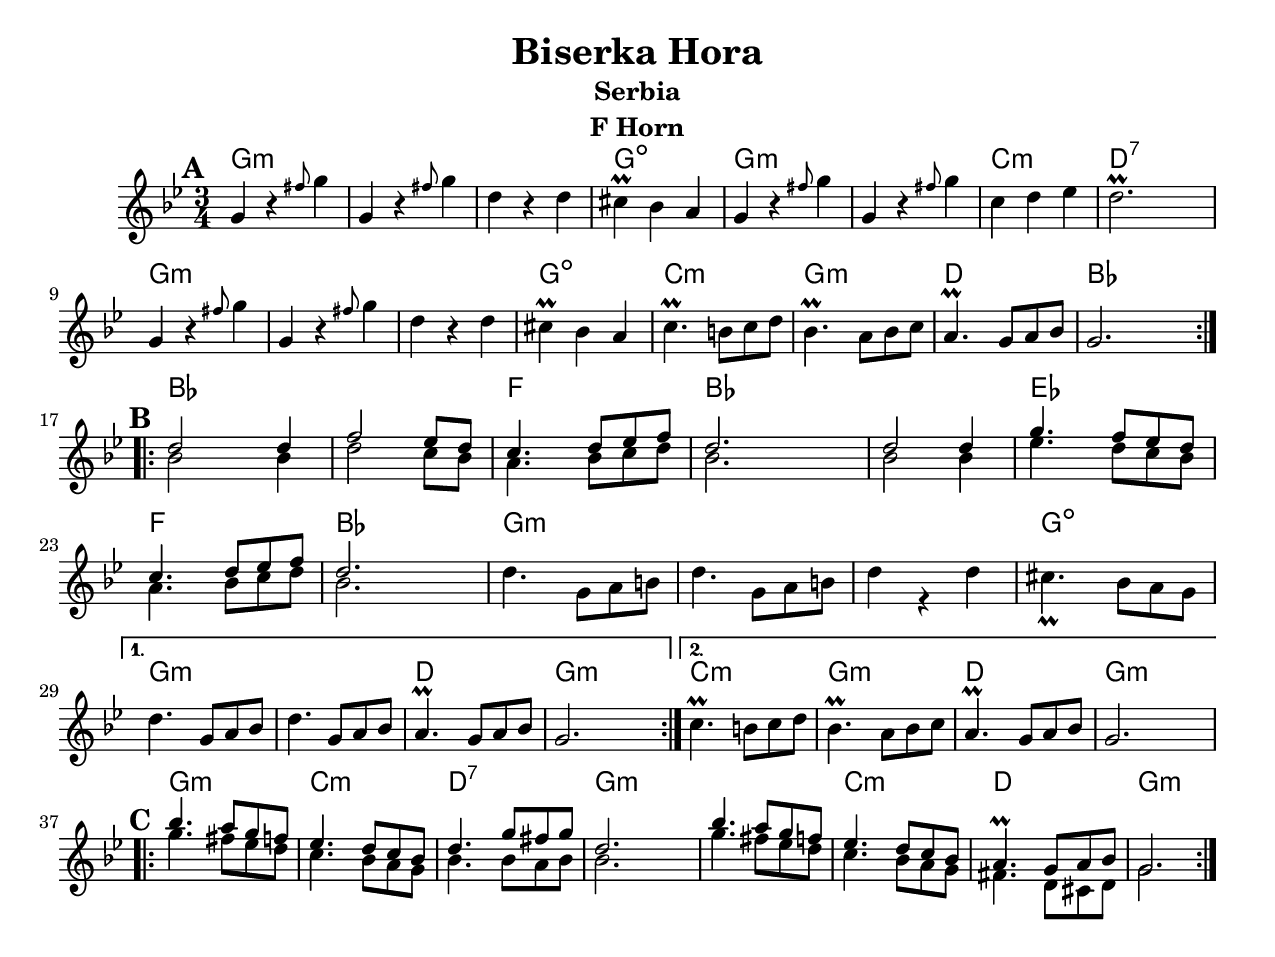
\version "2.18.0"
\include "english.ly"
\pointAndClickOff
\paper{
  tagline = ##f
  print-all-headers = ##t
  #(set-paper-size "letter")
}
date = #(strftime "%d-%m-%Y" (localtime (current-time)))

%\markup{ \italic{ " Updated " \date  }  }

%\markup{ Got something to say? }

%#################################### Melody ########################
melody = \relative c'' {
  \clef treble
  \key g \minor
  \time 3/4
  \set Score.markFormatter = #format-mark-box-alphabet

  %\partial 16*3 a16 d f   %lead in notes

  \repeat volta 2{
  \mark \default
    g4 r \grace fs'8 g4
    g,4 r \grace fs'8 g4
    d4 r d
    cs4 \prall bf a

    g4 r \grace fs'8 g4
    g,4 r \grace fs'8 g4
    c, d ef
    d2. \prall

    g,4 r \grace fs'8 g4
    g,4 r \grace fs'8 g4
    d4 r d
    cs4 \prall bf a

    c4. \prall b8 c d
    bf4. \prall a8 bf c
    a4.\prall g8 a bf
    g2.
    \break
  }
  %\alternative { { }{ } }

  \repeat volta 2{
  \mark \default
    <<
      {
        d'2 d4
        f2 ef8 d
        c4. d8 ef f
        d2.

        d2 d4
        g4. f8 ef d
        c4. d8 ef f
        d2.
      }
      \\
      {
        bf2 bf4
        d2 c8 bf
        a4. bf8 c d
        bf2.|

        bf2 bf4
        ef4. d8 c bf
        a4. bf8 c d
        bf2.|

        d4. g,8 a b
        d4. g,8 a b
        d4 r d
        cs4.\prall bf8 a g
        \break
      }
    >>
  }
  \alternative {
    {
      d'4. g,8 a bf
      d4. g,8 a bf
      a4.\prall g8 a bf
      g2.
    }
    {
      c4.\prall b8 c d
      bf4.\prall a8 bf c
      a4.\prall g8 a bf
      g2.
    }

  }
  \repeat volta 2{
  \mark \default
    <<
      {
        bf'4. a8 g f
        ef4. d8 c bf
        d4. g8 fs g
        d2.|

        bf'4. a8 g f
        ef4. d8 c bf
        a4.\prall g8 a bf
        g2.
      }
      \\
      {
        g'4. fs8 ef d
        c4. bf8 a g
        bf4. bf8 a bf
        bf2.


        g'4.fs8 ef d
        c4. bf8 a g
        fs4. d8 cs d
        g2.
      }
    >>
  }

}
%################################# Lyrics #####################
%\addlyrics{  }
%################################# Chords #######################
harmonies = \chordmode {
  g4:m
  s4*8
  g4:dim
  s4*2
  g4:m
  s4*5
  c4:m
  s4*2
  d4:7
  s4*2
  g4:m
  s4*8
  g4:dim
  s4*2
  c4:m
  s4*2
  g4:m s4*2
  d4
  s4*2
  bf4 %Gm ?
  s4*2
  %b
  bf4
  s4*5
  f4
  s4*2
  bf4
  s4*5
  ef4
  s4*2
  f4
  s4*2
  bf4
  s4*2
  g4:m
  s4*8
  g4:dim
  s4*2
  %1st end
  g4:m
  s4*5
  d4
  s4*2
  g4:m
  s4*2
  %second end
  c4:m
  s4*2
  g4:m
  s4*2
  d4
  s4*2
  g4:m
  s4*2
  %c
  g4:m
  s4*2
  c4:m
  s4*2
  d4:7
  s4*2
  g4:m
  s4*5
  c4:m
  s4*2
  d4
  s4*2
  g4:m


}

\score {
  <<
    \new ChordNames {
      \set chordChanges = ##f
      \harmonies
    }
    \new Staff
    \melody
  >>
  \header{
    title= "Biserka Hora"
    subtitle="Serbia"
    composer= ""
    instrument = "F Horn"
    arranger= ""
  }
  \layout{indent = 1.0\cm}
  \midi {
    \tempo 4 = 120

    % \midi { }
  }
}
%{
% more verses:
\markup{}
\markup {
  \fill-line {
    \hspace #0.1 % distance from left margin
    \column {
      \line { "1."
        \column {
          ""
        }
      }
      \hspace #0.2 % vertical distance between verses
      \line { "2."
        \column {
         ""
        }
      }
    }
    \hspace #0.1  % horiz. distance between columns
    \column {
      \line { "3."
        \column {
          ""
        }
      }
      \hspace #0.2 % distance between verses
      \line { "4."
        \column {
         ""
        }
      }
    }
    \hspace #0.1 % distance to right margin
  }
}

%}
